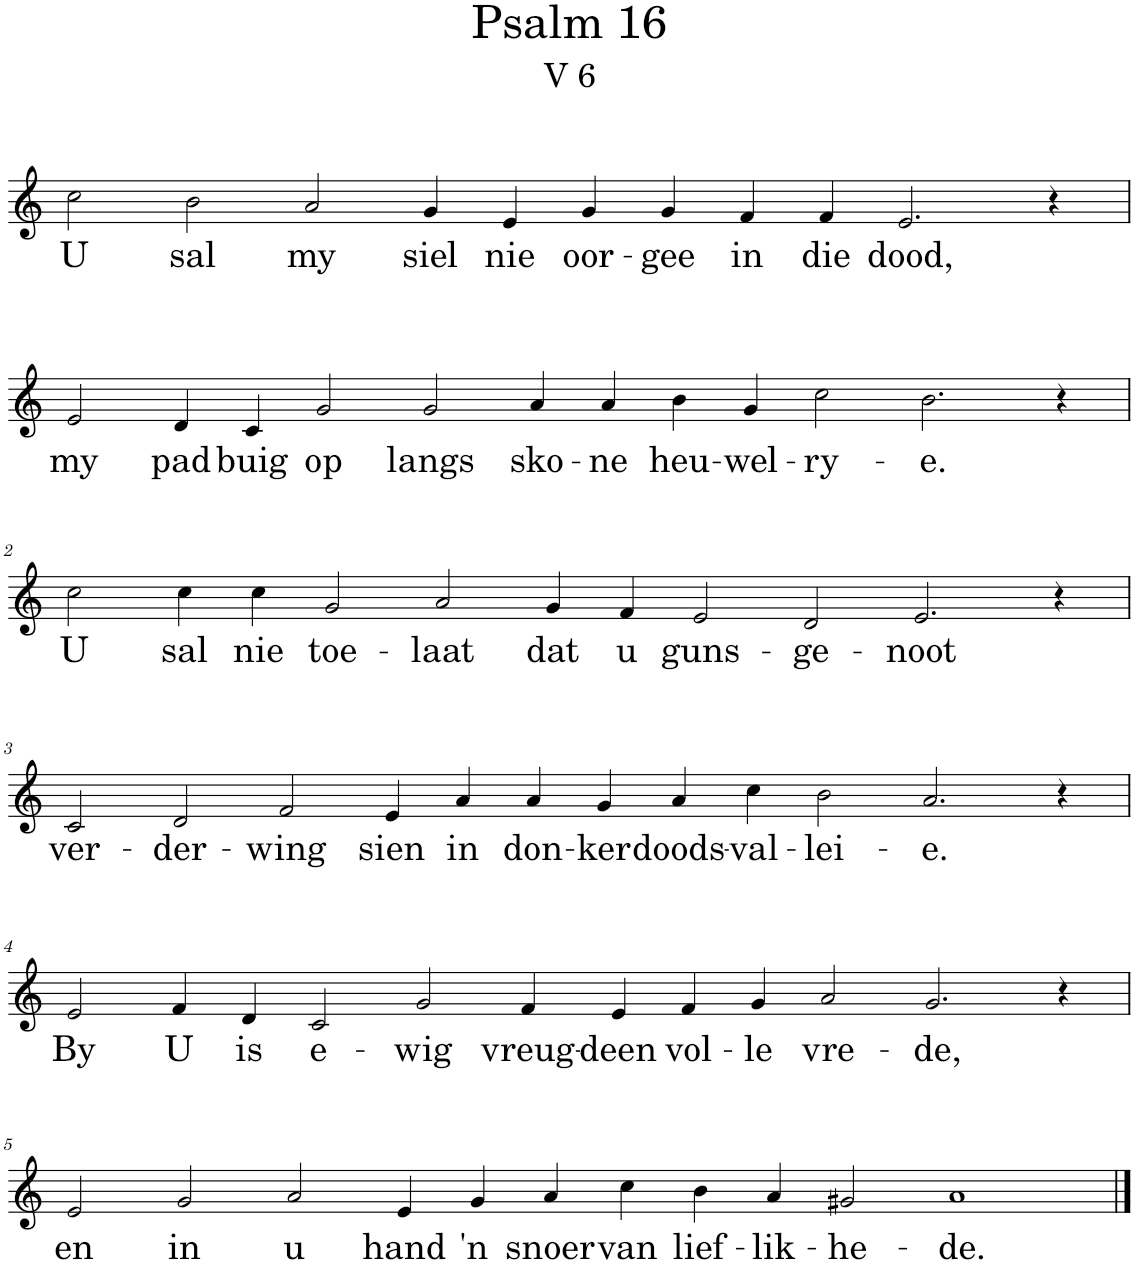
**kern	**text
*part1	*part1
*staff1	*staff1
*I"Pipe Organ	*
*I'Org.	*
*clefG2	*
*k[]	*
*M18/4	*
=	=
!	!LO:LY:b
2cc\	U
!	!LO:LY:b
2b\	sal
!	!LO:LY:b
2a/	my
!	!LO:LY:b
4g/	siel
!	!LO:LY:b
4e/	nie
!	!LO:LY:b
4g/	oor-
!	!LO:LY:b
4g/	-gee
!	!LO:LY:b
4f/	in
!	!LO:LY:b
4f/	die
!	!LO:LY:b
2.e/	dood,
4r	.
!!LO:LB:g=z
=1	=1
!	!LO:LY:b
2e/	my
!	!LO:LY:b
4d/	pad
!	!LO:LY:b
4c/	buig
!	!LO:LY:b
2g/	op
!	!LO:LY:b
2g/	langs
!	!LO:LY:b
4a/	sko-
!	!LO:LY:b
4a/	-ne
!	!LO:LY:b
4b\	heu-
!	!LO:LY:b
4g/	-wel-
!	!LO:LY:b
2cc\	-ry-
!	!LO:LY:b
2.b\	-e.
4r	.
!!LO:LB:g=z
=2	=2
!	!LO:LY:b
2cc\	U
!	!LO:LY:b
4cc\	sal
!	!LO:LY:b
4cc\	nie
!	!LO:LY:b
2g/	toe-
!	!LO:LY:b
2a/	-laat
!	!LO:LY:b
4g/	dat
!	!LO:LY:b
4f/	u
!	!LO:LY:b
2e/	guns-
!	!LO:LY:b
2d/	-ge-
!	!LO:LY:b
2.e/	-noot
4r	.
!!LO:LB:g=z
=3	=3
!	!LO:LY:b
2c/	ver-
!	!LO:LY:b
2d/	-der-
!	!LO:LY:b
2f/	-wing
!	!LO:LY:b
4e/	sien
!	!LO:LY:b
4a/	in
!	!LO:LY:b
4a/	don-
!	!LO:LY:b
4g/	-ker
!	!LO:LY:b
4a/	doods-
!	!LO:LY:b
4cc\	-val-
!	!LO:LY:b
2b\	-lei-
!	!LO:LY:b
2.a/	-e.
4r	.
!!LO:LB:g=z
=4	=4
!	!LO:LY:b
2e/	By
!	!LO:LY:b
4f/	U
!	!LO:LY:b
4d/	is
!	!LO:LY:b
2c/	e-
!	!LO:LY:b
2g/	-wig
!	!LO:LY:b
4f/	vreug-
!	!LO:LY:b
4e/	-deen
!	!LO:LY:b
4f/	vol-
!	!LO:LY:b
4g/	-le
!	!LO:LY:b
2a/	vre-
!	!LO:LY:b
2.g/	-de,
4r	.
!!LO:LB:g=z
=5	=5
!	!LO:LY:b
2e/	en
!	!LO:LY:b
2g/	in
!	!LO:LY:b
2a/	u
!	!LO:LY:b
4e/	hand
!	!LO:LY:b
4g/	'n
!	!LO:LY:b
4a/	snoer
!	!LO:LY:b
4cc\	van
!	!LO:LY:b
4b\	lief-
!	!LO:LY:b
4a/	-lik-
!	!LO:LY:b
2g#X/	-he-
!	!LO:LY:b
1a	-de.
==	==
*-	*-
